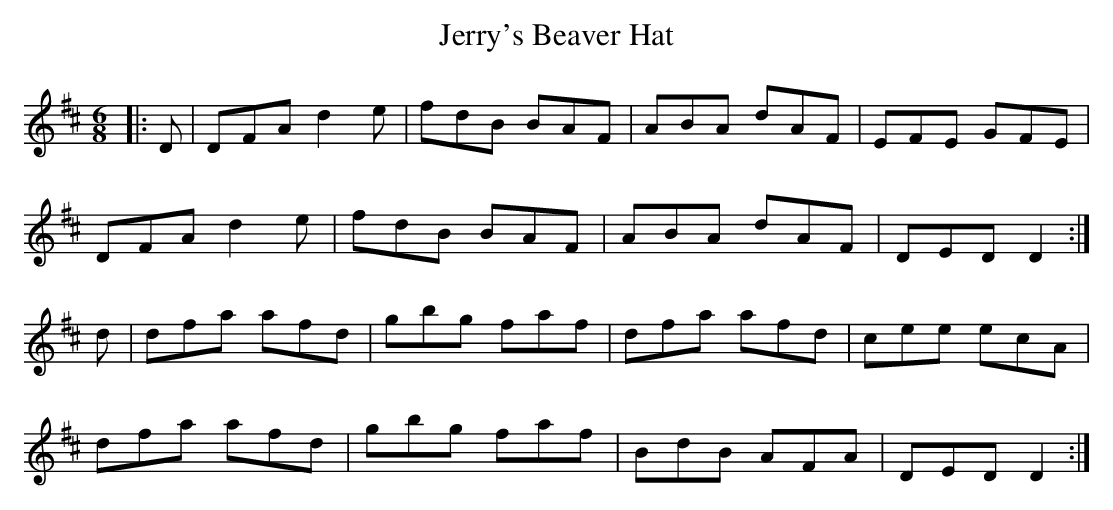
X:1
T: Jerry's Beaver Hat
M: 6/8
L: 1/8
K: Dmaj
|:D|DFA d2 e|fdB BAF|ABA dAF|EFE GFE|
DFA d2 e|fdB BAF|ABA dAF|DED D2:|
d|dfa afd|gbg faf|dfa afd|cee ecA|
dfa afd|gbg faf|BdB AFA|DED D2:|
